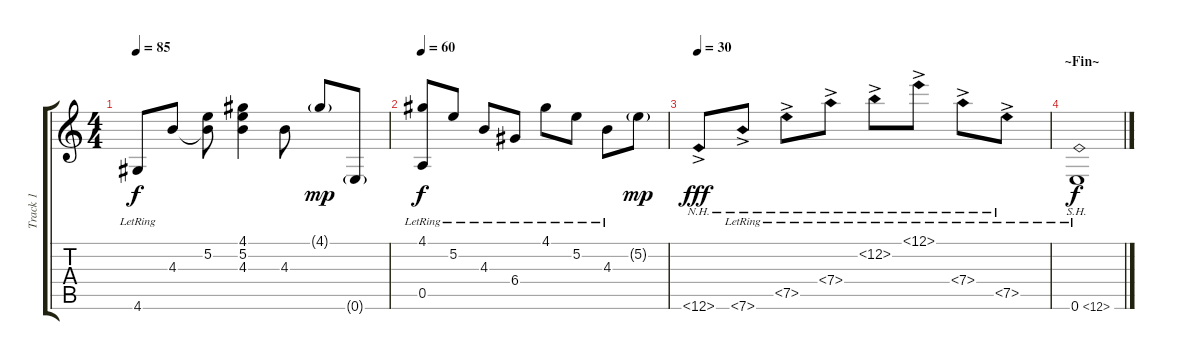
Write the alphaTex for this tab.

\track ("Track 1" "Track 1") {instrument acousticguitarnylon}
\staff {score tabs}
\tuning (E4 B3 G3 D3 A2 E2) {hide}
\ts (4 4)
\tempo 85
\clef g2
\ks c
4.6{lr}.8{dy f} 4.3.8 (5.2 4.3{t}).8 (4.1 5.2 4.3).4 4.3.8 4.1{g}.8{dy mp} 0.6{g}.8 |
\tempo 60
(4.1{lr} 0.5{lr}).8{dy f} 5.2{lr}.8 4.3{lr}.8 6.4{lr}.8 4.1{lr}.8 5.2{lr}.8 4.3{lr}.8 5.2{g}.8{dy mp} |
\tempo 30
12.6{nh ac}.8{dy fff} 7.6{nh ac lr}.8 7.5{nh ac lr}.8 7.4{nh ac lr}.8 12.2{nh ac lr}.8 12.1{nh ac lr}.8 7.4{nh ac lr}.8 7.5{nh ac lr}.8 |
\section ("" "~Fin~")
0.6{sh 12 lr}.1{dy f}
